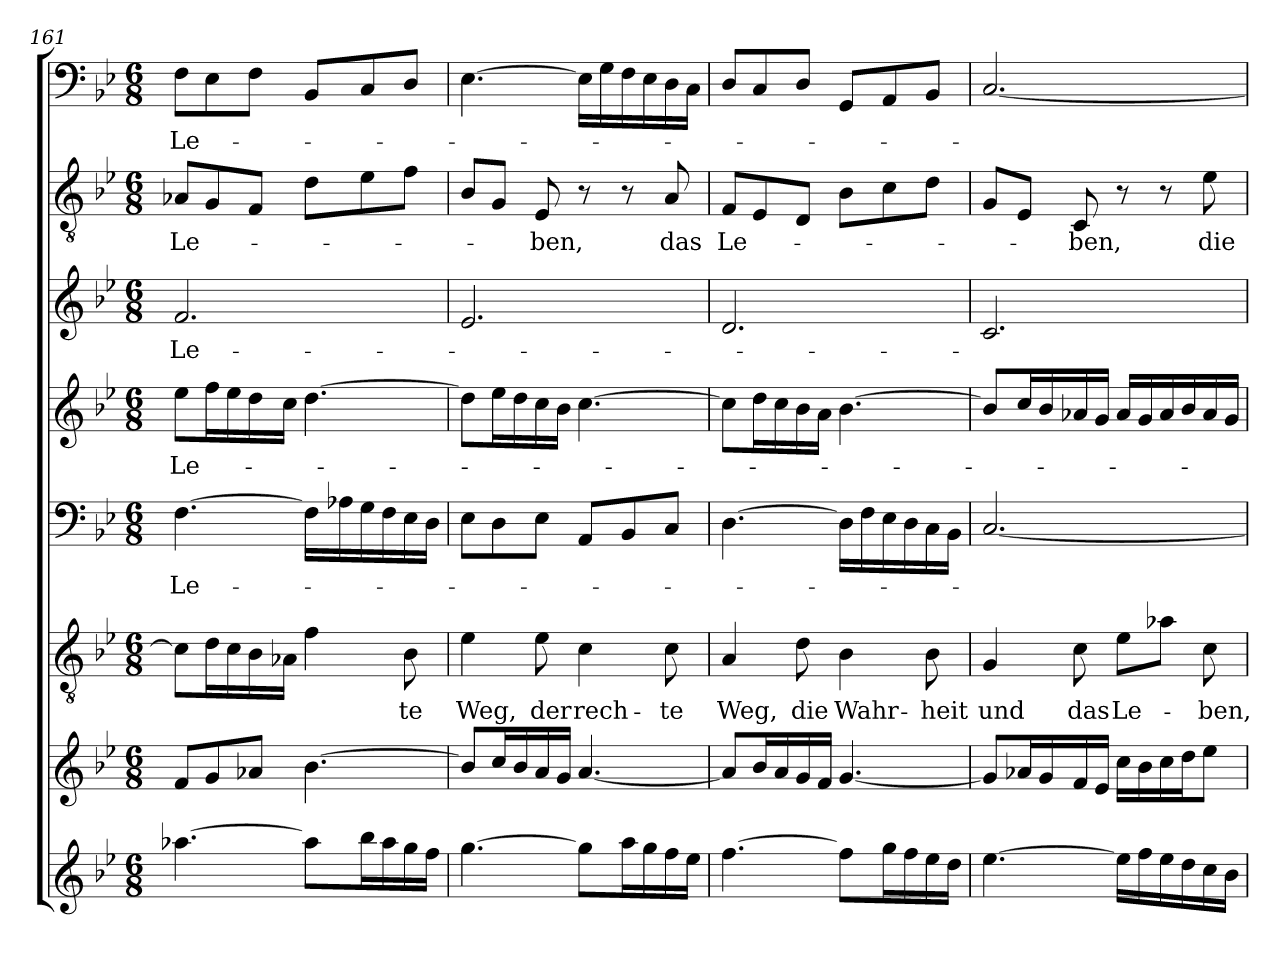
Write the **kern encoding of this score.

**kern	**kern	**kern	**text	**kern	**text	**kern	**text	**kern	**text	**kern	**text	**kern	**text
*part8	*part7	*part6	*part6	*part5	*part5	*part4	*part4	*part3	*part3	*part2	*part2	*part1	*part1
*staff8	*staff7	*staff6	*staff6	*staff5	*staff5	*staff4	*staff4	*staff3	*staff3	*staff2	*staff2	*staff1	*staff1
*clefG2	*clefG2	*clefGv2	*	*clefF4	*	*clefG2	*	*clefG2	*	*clefGv2	*	*clefF4	*
*k[b-e-]	*k[b-e-]	*k[b-e-]	*	*k[b-e-]	*	*k[b-e-]	*	*k[b-e-]	*	*k[b-e-]	*	*k[b-e-]	*
*g:	*g:	*g:	*	*g:	*	*g:	*	*g:	*	*g:	*	*g:	*
*M6/8	*M6/8	*M6/8	*	*M6/8	*	*M6/8	*	*M6/8	*	*M6/8	*	*M6/8	*
=161	=161	=161	=161	=161	=161	=161	=161	=161	=161	=161	=161	=161	=161
[4.aa-X\	8f/L	8c\L]	.	[4.F\	Le-	8ee-\L	Le-	2.f/	Le-	8A-X/L	Le-	8F\L	Le-
.	8g/	16d\L	.	.	.	16ff\L	.	.	.	8G/	.	8E-\	.
.	.	16c\	.	.	.	16ee-\	.	.	.	.	.	.	.
.	8a-X/J	16B-\	.	.	.	16dd\	.	.	.	8F/J	.	8F\J	.
.	.	16A-X\JJ	.	.	.	16cc\JJ	.	.	.	.	.	.	.
8aa-\L]	[4.b-\	4f\	.	16F\LL]	.	[4.dd\	.	.	.	8d\L	.	8BB-/L	.
.	.	.	.	16A-X\	.	.	.	.	.	.	.	.	.
16bb-\L	.	.	.	16G\	.	.	.	.	.	8e-\	.	8C/	.
16aa-\	.	.	.	16F\	.	.	.	.	.	.	.	.	.
16gg\	.	8B-\	-te	16E-\	.	.	.	.	.	8f\J	.	8D/J	.
16ff\JJ	.	.	.	16D\JJ	.	.	.	.	.	.	.	.	.
=162	=162	=162	=162	=162	=162	=162	=162	=162	=162	=162	=162	=162	=162
[4.gg\	8b-/L]	4e-\	Weg,	8E-\L	.	8dd\L]	.	2.e-/	.	8B-/L	.	[4.E-\	.
.	16cc/L	.	.	8D\	.	16ee-\L	.	.	.	8G/J	.	.	.
.	16b-/	.	.	.	.	16dd\	.	.	.	.	.	.	.
.	16a/	8e-\	der	8E-\J	.	16cc\	.	.	.	8E-/	-ben,	.	.
.	16g/JJ	.	.	.	.	16b-\JJ	.	.	.	.	.	.	.
8gg\L]	[4.a/	4c\	rech-	8AA/L	.	[4.cc\	.	.	.	8r	.	16E-\LL]	.
.	.	.	.	.	.	.	.	.	.	.	.	16G\	.
16aa\L	.	.	.	8BB-/	.	.	.	.	.	8r	.	16F\	.
16gg\	.	.	.	.	.	.	.	.	.	.	.	16E-\	.
16ff\	.	8c\	-te	8C/J	.	.	.	.	.	8A/	das	16D\	.
16ee-\JJ	.	.	.	.	.	.	.	.	.	.	.	16C\JJ	.
=163	=163	=163	=163	=163	=163	=163	=163	=163	=163	=163	=163	=163	=163
[4.ff\	8a/L]	4A/	Weg,	[4.D\	.	8cc\L]	.	2.d/	.	8F/L	Le-	8D/L	.
.	16b-/L	.	.	.	.	16dd\L	.	.	.	8E-/	.	8C/	.
.	16a/	.	.	.	.	16cc\	.	.	.	.	.	.	.
.	16g/	8d\	die	.	.	16b-\	.	.	.	8D/J	.	8D/J	.
.	16f/JJ	.	.	.	.	16a\JJ	.	.	.	.	.	.	.
8ff\L]	[4.g/	4B-\	Wahr-	16D\LL]	.	[4.b-\	.	.	.	8B-\L	.	8GG/L	.
.	.	.	.	16F\	.	.	.	.	.	.	.	.	.
16gg\L	.	.	.	16E-\	.	.	.	.	.	8c\	.	8AA/	.
16ff\	.	.	.	16D\	.	.	.	.	.	.	.	.	.
16ee-\	.	8B-\	-heit	16C\	.	.	.	.	.	8d\J	.	8BB-/J	.
16dd\JJ	.	.	.	16BB-\JJ	.	.	.	.	.	.	.	.	.
=164	=164	=164	=164	=164	=164	=164	=164	=164	=164	=164	=164	=164	=164
[4.ee-\	8g/L]	4G/	und	[2.C/	.	8b-/L]	.	2.c/	.	8G/L	.	[2.C/	.
.	16a-X/L	.	.	.	.	16cc/L	.	.	.	8E-/J	.	.	.
.	16g/	.	.	.	.	16b-/	.	.	.	.	.	.	.
.	16f/	8c\	das	.	.	16a-X/	.	.	.	8C/	-ben,	.	.
.	16e-/JJ	.	.	.	.	16g/JJ	.	.	.	.	.	.	.
16ee-\LL]	16cc\LL	8e-\L	Le-	.	.	16a-/LL	.	.	.	8r	.	.	.
16ff\	16b-\	.	.	.	.	16g/	.	.	.	.	.	.	.
16ee-\	16cc\	8a-X\J	.	.	.	16a-/	.	.	.	8r	.	.	.
16dd\	16dd\J	.	.	.	.	16b-/	.	.	.	.	.	.	.
16cc\	8ee-\J	8c\	-ben,	.	.	16a-/	.	.	.	8e-\	die	.	.
16b-\JJ	.	.	.	.	.	16g/JJ	.	.	.	.	.	.	.
=	=	=	=	=	=	=	=	=	=	=	=	=	=
*-	*-	*-	*-	*-	*-	*-	*-	*-	*-	*-	*-	*-	*-
